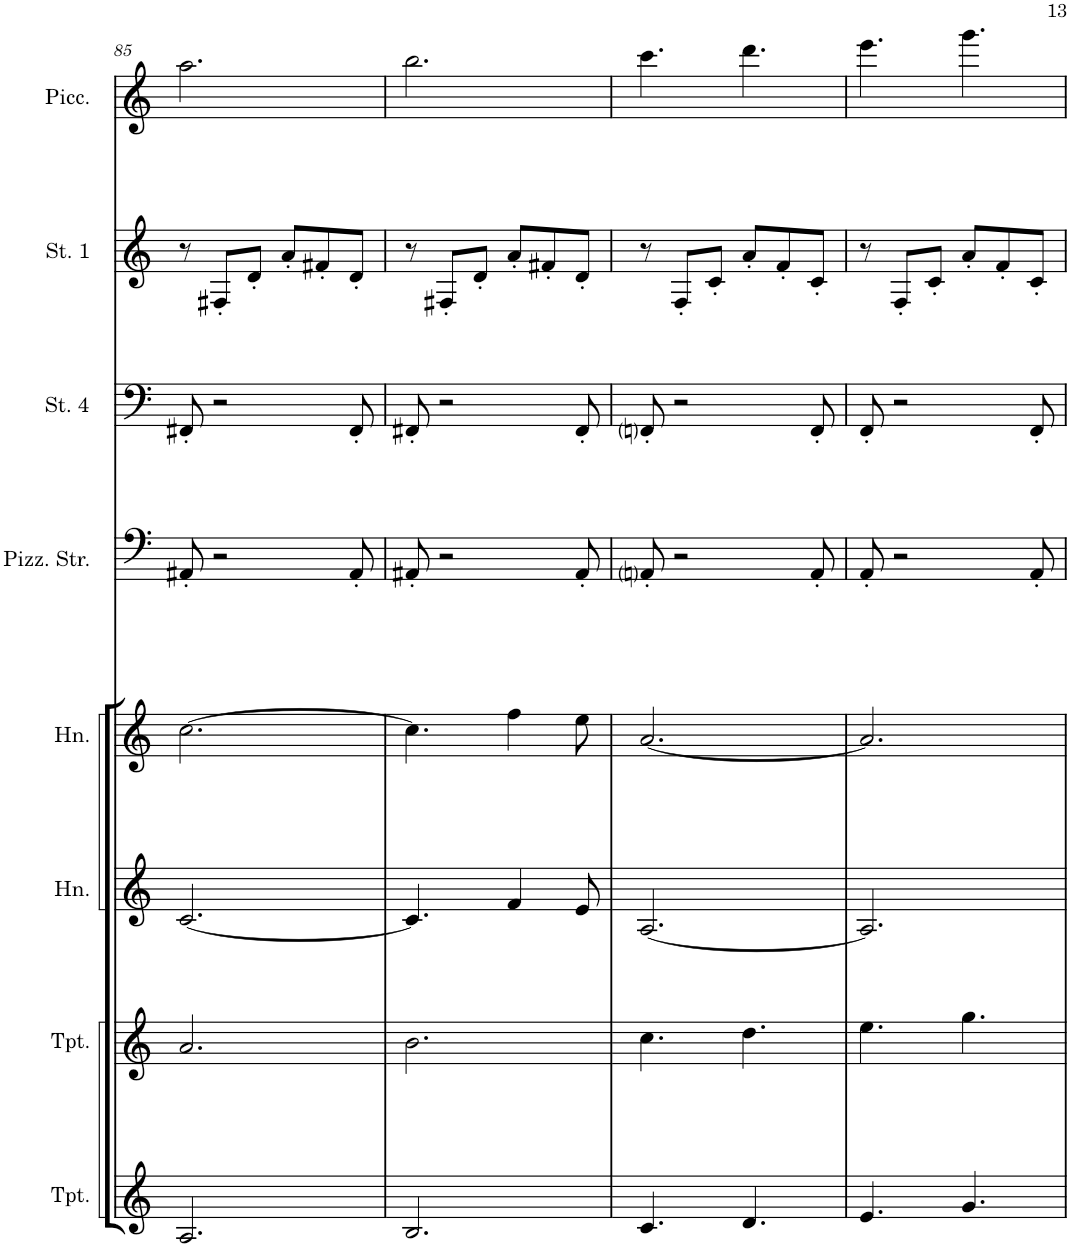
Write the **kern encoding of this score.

**kern	**kern	**kern	**kern	**kern	**kern	**kern	**kern
*part8	*part7	*part6	*part5	*part4	*part3	*part2	*part1
*staff8	*staff7	*staff6	*staff5	*staff4	*staff3	*staff2	*staff1
*I"Trumpet	*I"Trumpet	*I"Horn	*I"Horn	*I"Pizzicato Strings	*I"Strings 4	*I"Strings 1	*I"Piccolo
*I'Tpt.	*I'Tpt.	*I'Hn.	*I'Hn.	*I'Pizz. Str.	*I'St. 4	*I'St. 1	*I'Picc.
!!LO:PB:g=z
*clefG2	*clefG2	*clefG2	*clefG2	*clefF5	*clefF4	*clefG2	*clefG2
*Trd1c2	*Trd1c2	*Trd7c12	*Trd7c12	*	*	*	*Trd-7c-12
*k[]	*k[]	*k[]	*k[]	*k[]	*k[]	*k[]	*k[]
*M6/8	*M6/8	*M6/8	*M6/8	*M6/8	*M6/8	*M6/8	*M6/8
=85	=85	=85	=85	=85	=85	=85	=85
2.A/	2.a/	[2.c/	[2.cc\	8FF#X'/	8FF#X'/	8r	2.aa\
.	.	.	.	2r	2r	8F#X'/L	.
.	.	.	.	.	.	8d'/J	.
.	.	.	.	.	.	8a'/L	.
.	.	.	.	.	.	8f#X'/	.
.	.	.	.	8FF#'/	8FF#'/	8d'/J	.
=86	=86	=86	=86	=86	=86	=86	=86
2.B/	2.b\	4.c/]	4.cc\]	8FF#X'/	8FF#X'/	8r	2.bb\
.	.	.	.	2r	2r	8F#X'/L	.
.	.	.	.	.	.	8d'/J	.
.	.	4f/	4ff\	.	.	8a'/L	.
.	.	.	.	.	.	8f#X'/	.
.	.	8e/	8ee\	8FF#'/	8FF#'/	8d'/J	.
=87	=87	=87	=87	=87	=87	=87	=87
4.c/	4.cc\	[2.A/	[2.a/	8FFni'/	8FFni'/	8r	4.ccc\
.	.	.	.	2r	2r	8F'/L	.
.	.	.	.	.	.	8c'/J	.
4.d/	4.dd\	.	.	.	.	8a'/L	4.ddd\
.	.	.	.	.	.	8f'/	.
.	.	.	.	8FF'/	8FF'/	8c'/J	.
=88	=88	=88	=88	=88	=88	=88	=88
4.e/	4.ee\	2.A/]	2.a/]	8FF'/	8FF'/	8r	4.eee\
.	.	.	.	2r	2r	8F'/L	.
.	.	.	.	.	.	8c'/J	.
4.g/	4.gg\	.	.	.	.	8a'/L	4.ggg\
.	.	.	.	.	.	8f'/	.
.	.	.	.	8FF'/	8FF'/	8c'/J	.
=	=	=	=	=	=	=	=
*-	*-	*-	*-	*-	*-	*-	*-
